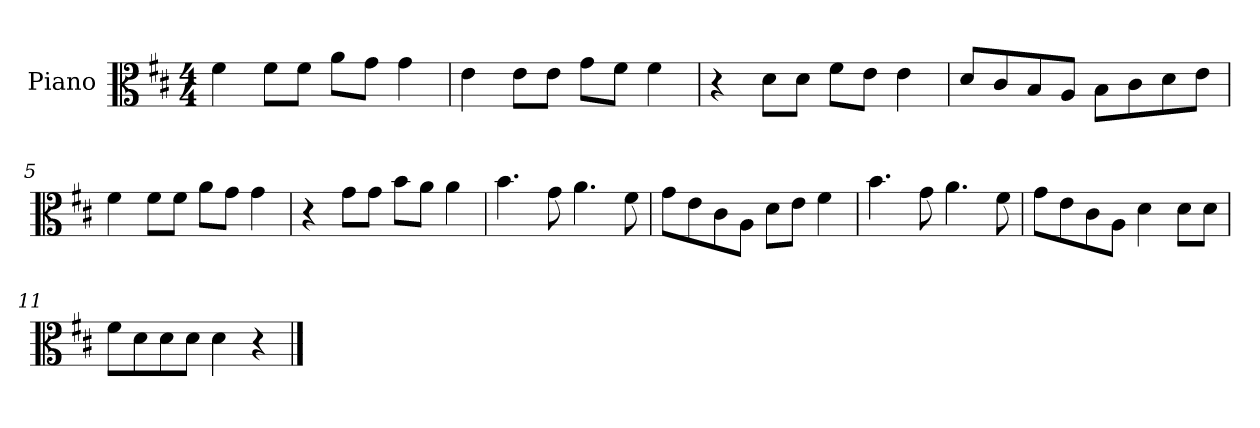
**kern
*part1
*staff1
*I"Piano
*I'Pno
*clefC3
*k[f#c#]
*M4/4
=1
4f#\
8f#\L
8f#\J
8a\L
8g\J
4g\
=2
4e\
8e\L
8e\J
8g\L
8f#\J
4f#\
=3
4r
8d\L
8d\J
8f#\L
8e\J
4e\
=4
8d/L
8c#/
8B/
8A/J
8B\L
8c#\
8d\
8e\J
=5
4f#\
8f#\L
8f#\J
8a\L
8g\J
4g\
=6
4r
8g\L
8g\J
8b\L
8a\J
4a\
=7
4.b\
8g\
4.a\
8f#\
=8
8g\L
8e\
8c#\
8A\J
8d\L
8e\J
4f#\
=9
4.b\
8g\
4.a\
8f#\
=10
8g\L
8e\
8c#\
8A\J
4d\
8d\L
8d\J
=11
8f#\L
8d\
8d\
8d\J
4d\
4r
==
*-
